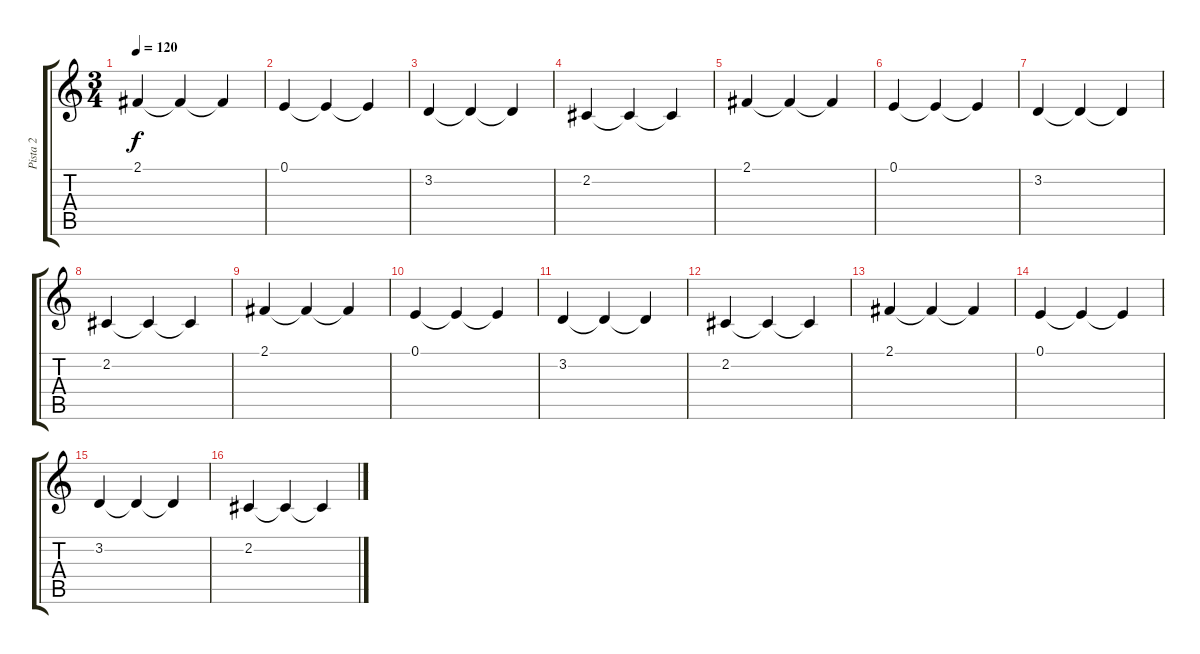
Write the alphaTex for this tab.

\track ("Pista 2" "Pista 2") {instrument synthstrings2}
\staff {score tabs}
\tuning (E4 B3 G3 D3 A2 E2) {hide}
\ts (3 4)
\tempo 120
\clef g2
\ks c
2.1.4{dy f} 2.1{t}.4 2.1{t}.4 |
0.1.4 0.1{t}.4 0.1{t}.4 |
3.2.4 3.2{t}.4 3.2{t}.4 |
2.2.4 2.2{t}.4 2.2{t}.4 |
2.1.4 2.1{t}.4 2.1{t}.4 |
0.1.4 0.1{t}.4 0.1{t}.4 |
3.2.4 3.2{t}.4 3.2{t}.4 |
2.2.4 2.2{t}.4 2.2{t}.4 |
2.1.4 2.1{t}.4 2.1{t}.4 |
0.1.4 0.1{t}.4 0.1{t}.4 |
3.2.4 3.2{t}.4 3.2{t}.4 |
2.2.4 2.2{t}.4 2.2{t}.4 |
2.1.4 2.1{t}.4 2.1{t}.4 |
0.1.4 0.1{t}.4 0.1{t}.4 |
3.2.4 3.2{t}.4 3.2{t}.4 |
2.2.4 2.2{t}.4 2.2{t}.4
